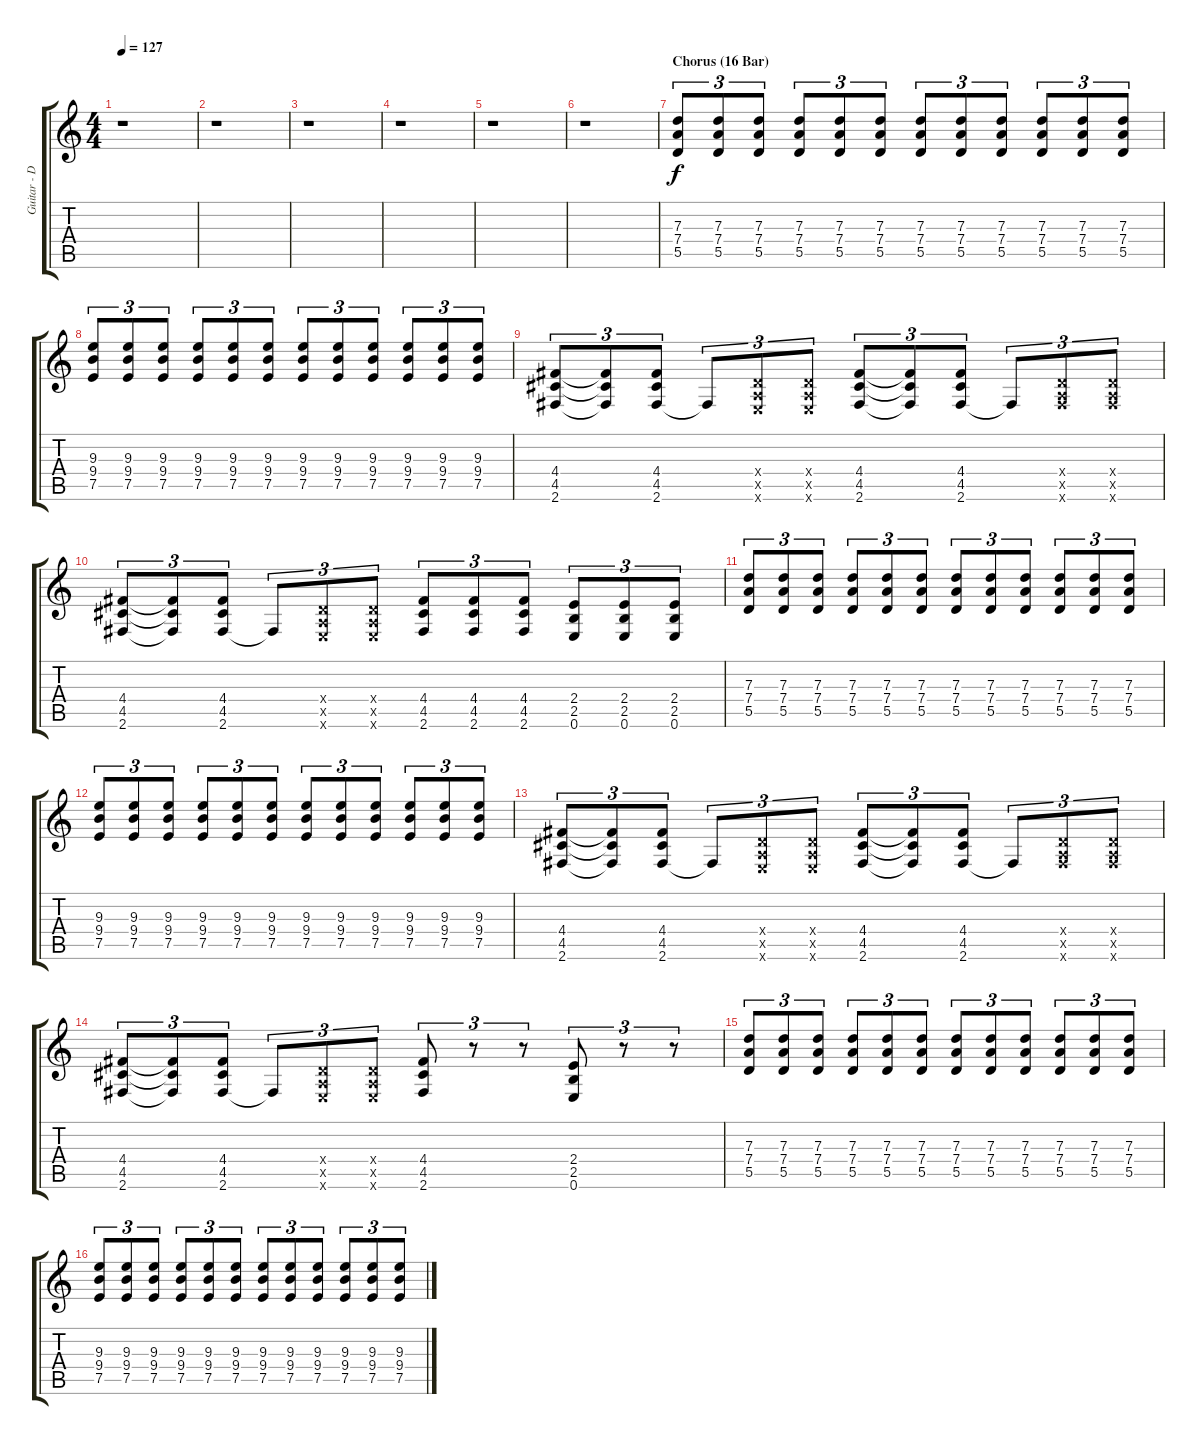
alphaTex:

\track ("Guitar - Distorted" "Guitar - D") {instrument distortionguitar}
\staff {score tabs}
\tuning (E4 B3 G3 D3 A2 E2) {hide}
\ts (4 4)
\tempo 127
\clef g2
\ks c
r.1{dy f} |
r.1 |
r.1 |
r.1 |
r.1 |
r.1 |
\section ("" "Chorus (16 Bar)")
(7.3 7.4 5.5).8{tu (3 2)} (7.3 7.4 5.5).8{tu (3 2)} (7.3 7.4 5.5).8{tu (3 2)} (7.3 7.4 5.5).8{tu (3 2)} (7.3 7.4 5.5).8{tu (3 2)} (7.3 7.4 5.5).8{tu (3 2)} (7.3 7.4 5.5).8{tu (3 2)} (7.3 7.4 5.5).8{tu (3 2)} (7.3 7.4 5.5).8{tu (3 2)} (7.3 7.4 5.5).8{tu (3 2)} (7.3 7.4 5.5).8{tu (3 2)} (7.3 7.4 5.5).8{tu (3 2)} |
(9.3 9.4 7.5).8{tu (3 2)} (9.3 9.4 7.5).8{tu (3 2)} (9.3 9.4 7.5).8{tu (3 2)} (9.3 9.4 7.5).8{tu (3 2)} (9.3 9.4 7.5).8{tu (3 2)} (9.3 9.4 7.5).8{tu (3 2)} (9.3 9.4 7.5).8{tu (3 2)} (9.3 9.4 7.5).8{tu (3 2)} (9.3 9.4 7.5).8{tu (3 2)} (9.3 9.4 7.5).8{tu (3 2)} (9.3 9.4 7.5).8{tu (3 2)} (9.3 9.4 7.5).8{tu (3 2)} |
(4.4 4.5 2.6).8{tu (3 2)} (4.4{t} 4.5{t} 2.6{t}).8{tu (3 2)} (4.4 4.5 2.6).8{tu (3 2)} 2.6{t}.8{tu (3 2)} (0.4{x} 0.5{x} 0.6{x}).8{tu (3 2)} (0.4{x} 0.5{x} 0.6{x}).8{tu (3 2)} (4.4 4.5 2.6).8{tu (3 2)} (4.4{t} 4.5{t} 2.6{t}).8{tu (3 2)} (4.4 4.5 2.6).8{tu (3 2)} 2.6{t}.8{tu (3 2)} (0.4{x} 0.5{x} 2.6{x}).8{tu (3 2)} (0.4{x} 0.5{x} 2.6{x}).8{tu (3 2)} |
(4.4 4.5 2.6).8{tu (3 2)} (4.4{t} 4.5{t} 2.6{t}).8{tu (3 2)} (4.4 4.5 2.6).8{tu (3 2)} 2.6{t}.8{tu (3 2)} (0.4{x} 0.5{x} 0.6{x}).8{tu (3 2)} (0.4{x} 0.5{x} 0.6{x}).8{tu (3 2)} (4.4 4.5 2.6).8{tu (3 2)} (4.4 4.5 2.6).8{tu (3 2)} (4.4 4.5 2.6).8{tu (3 2)} (2.4 2.5 0.6).8{tu (3 2)} (2.4 2.5 0.6).8{tu (3 2)} (2.4 2.5 0.6).8{tu (3 2)} |
(7.3 7.4 5.5).8{tu (3 2)} (7.3 7.4 5.5).8{tu (3 2)} (7.3 7.4 5.5).8{tu (3 2)} (7.3 7.4 5.5).8{tu (3 2)} (7.3 7.4 5.5).8{tu (3 2)} (7.3 7.4 5.5).8{tu (3 2)} (7.3 7.4 5.5).8{tu (3 2)} (7.3 7.4 5.5).8{tu (3 2)} (7.3 7.4 5.5).8{tu (3 2)} (7.3 7.4 5.5).8{tu (3 2)} (7.3 7.4 5.5).8{tu (3 2)} (7.3 7.4 5.5).8{tu (3 2)} |
(9.3 9.4 7.5).8{tu (3 2)} (9.3 9.4 7.5).8{tu (3 2)} (9.3 9.4 7.5).8{tu (3 2)} (9.3 9.4 7.5).8{tu (3 2)} (9.3 9.4 7.5).8{tu (3 2)} (9.3 9.4 7.5).8{tu (3 2)} (9.3 9.4 7.5).8{tu (3 2)} (9.3 9.4 7.5).8{tu (3 2)} (9.3 9.4 7.5).8{tu (3 2)} (9.3 9.4 7.5).8{tu (3 2)} (9.3 9.4 7.5).8{tu (3 2)} (9.3 9.4 7.5).8{tu (3 2)} |
(4.4 4.5 2.6).8{tu (3 2)} (4.4{t} 4.5{t} 2.6{t}).8{tu (3 2)} (4.4 4.5 2.6).8{tu (3 2)} 2.6{t}.8{tu (3 2)} (0.4{x} 0.5{x} 0.6{x}).8{tu (3 2)} (0.4{x} 0.5{x} 0.6{x}).8{tu (3 2)} (4.4 4.5 2.6).8{tu (3 2)} (4.4{t} 4.5{t} 2.6{t}).8{tu (3 2)} (4.4 4.5 2.6).8{tu (3 2)} 2.6{t}.8{tu (3 2)} (0.4{x} 0.5{x} 2.6{x}).8{tu (3 2)} (0.4{x} 0.5{x} 2.6{x}).8{tu (3 2)} |
(4.4 4.5 2.6).8{tu (3 2)} (4.4{t} 4.5{t} 2.6{t}).8{tu (3 2)} (4.4 4.5 2.6).8{tu (3 2)} 2.6{t}.8{tu (3 2)} (0.4{x} 0.5{x} 0.6{x}).8{tu (3 2)} (0.4{x} 0.5{x} 0.6{x}).8{tu (3 2)} (4.4 4.5 2.6).8{tu (3 2)} r.8{tu (3 2)} r.8{tu (3 2)} (2.4 2.5 0.6).8{tu (3 2)} r.8{tu (3 2)} r.8{tu (3 2)} |
\section ("" "")
(7.3 7.4 5.5).8{tu (3 2)} (7.3 7.4 5.5).8{tu (3 2)} (7.3 7.4 5.5).8{tu (3 2)} (7.3 7.4 5.5).8{tu (3 2)} (7.3 7.4 5.5).8{tu (3 2)} (7.3 7.4 5.5).8{tu (3 2)} (7.3 7.4 5.5).8{tu (3 2)} (7.3 7.4 5.5).8{tu (3 2)} (7.3 7.4 5.5).8{tu (3 2)} (7.3 7.4 5.5).8{tu (3 2)} (7.3 7.4 5.5).8{tu (3 2)} (7.3 7.4 5.5).8{tu (3 2)} |
(9.3 9.4 7.5).8{tu (3 2)} (9.3 9.4 7.5).8{tu (3 2)} (9.3 9.4 7.5).8{tu (3 2)} (9.3 9.4 7.5).8{tu (3 2)} (9.3 9.4 7.5).8{tu (3 2)} (9.3 9.4 7.5).8{tu (3 2)} (9.3 9.4 7.5).8{tu (3 2)} (9.3 9.4 7.5).8{tu (3 2)} (9.3 9.4 7.5).8{tu (3 2)} (9.3 9.4 7.5).8{tu (3 2)} (9.3 9.4 7.5).8{tu (3 2)} (9.3 9.4 7.5).8{tu (3 2)}
